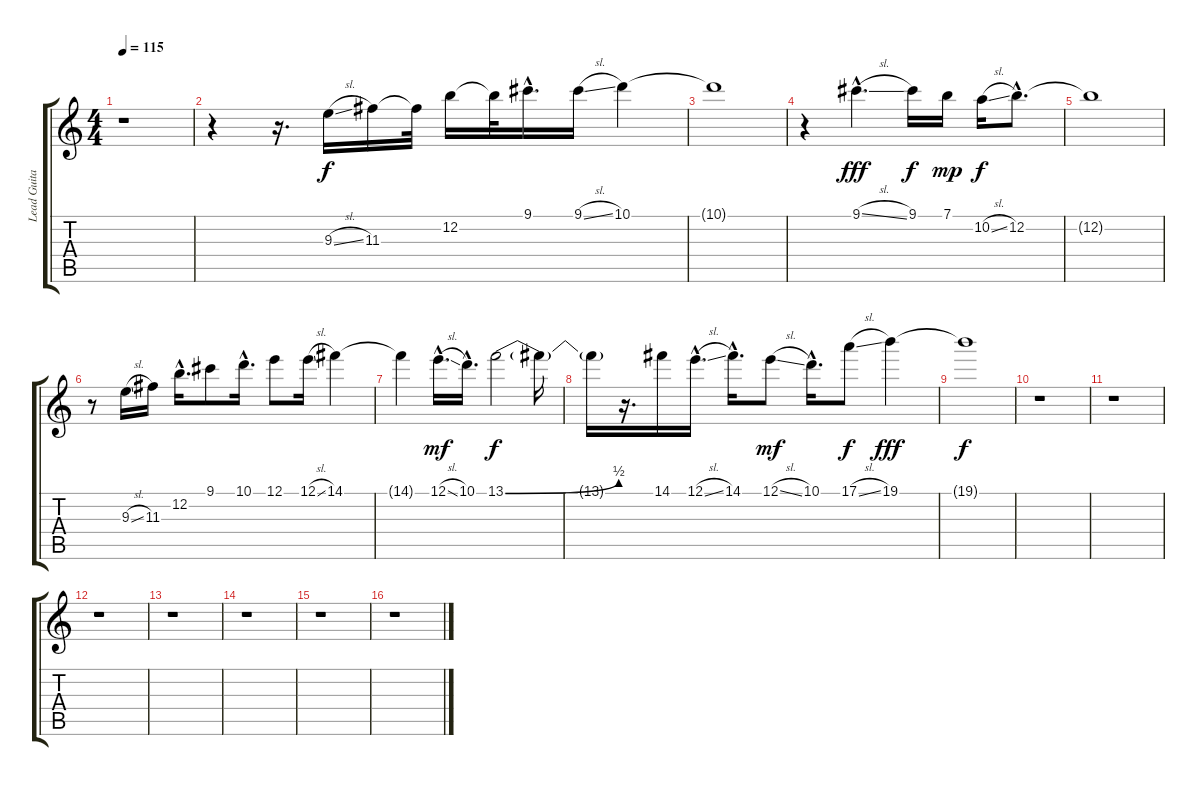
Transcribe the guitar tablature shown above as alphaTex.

\track ("Lead Guitar" "Lead Guita") {instrument electricguitarjazz}
\staff {score tabs}
\tuning (E4 B3 G3 D3 A2 E2) {hide}
\ts (4 4)
\tempo 115
\clef g2
\ks c
r.1{dy f} |
r.4 r.16{d} 9.3{sl}.16 11.3.16 11.3{t}.32 12.2.16 12.2{t}.32 9.1{hac}.16{d} 9.1{sl}.16 10.1.4 |
10.1{t}.1 |
r.4 9.1{sl hac}.4{d dy fff} 9.1.16{dy f} 7.1.16{dy mp} 10.2{sl}.16{dy f} 12.2{hac}.8{d} |
12.2{t}.1 |
r.8 9.3{sl}.16 11.3.16 12.2{hac}.16{d} 9.1.8 10.1{hac}.16{d} 12.1.8 12.1{sl}.16 14.1.4 |
14.1{t}.4 12.1{sl hac}.16{d dy mf} 10.1{hac}.16{d} 13.1{be (bend 0 0 60 2)}.2{dy f} 13.1{t}.16 |
13.1{t}.16 r.16{d} 14.1.16 12.1{sl hac}.16{d} 14.1{hac}.16{d} 12.1{sl}.8{dy mf} 10.1{hac}.16{d} 17.1{sl}.8{dy f} 19.1.4{dy fff} |
19.1{t}.1{dy f} |
r.1 |
r.1 |
r.1 |
r.1 |
r.1 |
r.1 |
r.1
